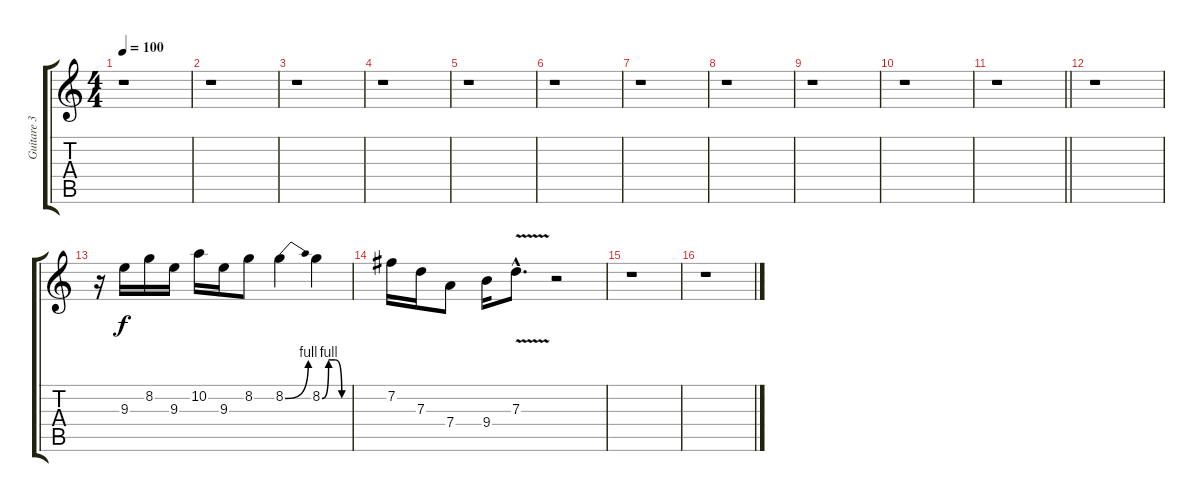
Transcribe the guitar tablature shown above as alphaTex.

\track ("Guitare 3" "Guitare 3") {instrument overdrivenguitar}
\staff {score tabs}
\tuning (E4 B3 G3 D3 A2 E2) {hide}
\ts (4 4)
\tempo 100
\clef g2
\ks c
r.1{dy f} |
r.1 |
r.1 |
r.1 |
r.1 |
r.1 |
r.1 |
r.1 |
r.1 |
r.1 |
\barLineRight lightlight
r.1 |
r.1 |
r.16 9.3.16 8.2.16 9.3.16 10.2.16 9.3.16 8.2.8 8.2{be (bend 0 0 60 4)}.4 8.2{be (custom 0 0 15 4 30 4 45 0 60 0)}.4 |
7.2.16 7.3.16 7.4.8 9.4.16 7.3{v hac}.8{d} r.2 |
r.1 |
r.1
